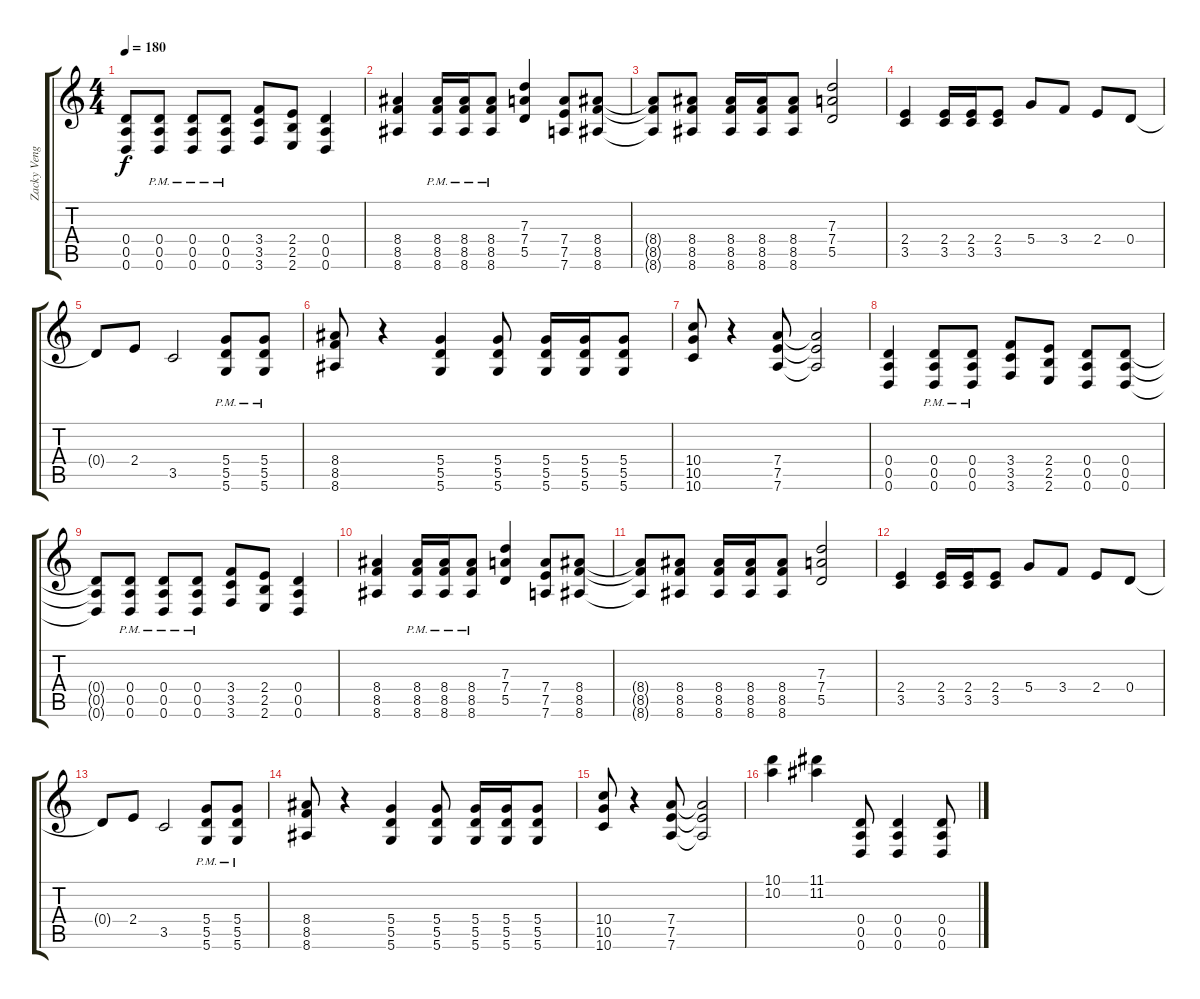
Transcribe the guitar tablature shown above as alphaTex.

\track ("Zacky Vengeance" "Zacky Veng") {instrument distortionguitar}
\staff {score tabs}
\tuning (E4 B3 G3 D3 A2 D2) {hide}
\ts (4 4)
\tempo 180
\clef g2
\ks c
(0.4{t} 0.5{t} 0.6{t}).8{dy f} (0.4{pm} 0.5{pm} 0.6{pm}).8 (0.4{pm} 0.5{pm} 0.6{pm}).8 (0.4{pm} 0.5{pm} 0.6{pm}).8 (3.4 3.5 3.6).8 (2.4 2.5 2.6).8 (0.4 0.5 0.6).4 |
(8.4 8.5 8.6).4 (8.4{pm} 8.5{pm} 8.6{pm}).16 (8.4{pm} 8.5{pm} 8.6{pm}).16 (8.4{pm} 8.5{pm} 8.6{pm}).8 (7.3 7.4 5.5).4 (7.4 7.5 7.6).8 (8.4 8.5 8.6).8 |
(8.4{t} 8.5{t} 8.6{t}).8 (8.4 8.5 8.6).8 (8.4 8.5 8.6).16 (8.4 8.5 8.6).16 (8.4 8.5 8.6).8 (7.3 7.4 5.5).2 |
(2.4 3.5).4 (2.4 3.5).16 (2.4 3.5).16 (2.4 3.5).8 5.4.8 3.4.8 2.4.8 0.4.8 |
0.4{t}.8 2.4.8 3.5.2 (5.4{pm} 5.5{pm} 5.6{pm}).8 (5.4{pm} 5.5{pm} 5.6{pm}).8 |
(8.4 8.5 8.6).8 r.4 (5.4 5.5 5.6).4 (5.4 5.5 5.6).8 (5.4 5.5 5.6).16 (5.4 5.5 5.6).16 (5.4 5.5 5.6).8 |
(10.4 10.5 10.6).8 r.4 (7.4 7.5 7.6).8 (7.4{t} 7.5{t} 7.6{t}).2 |
(0.4 0.5 0.6).4 (0.4{pm} 0.5{pm} 0.6{pm}).8 (0.4{pm} 0.5{pm} 0.6{pm}).8 (3.4 3.5 3.6).8 (2.4 2.5 2.6).8 (0.4 0.5 0.6).8 (0.4 0.5 0.6).8 |
(0.4{t} 0.5{t} 0.6{t}).8 (0.4{pm} 0.5{pm} 0.6{pm}).8 (0.4{pm} 0.5{pm} 0.6{pm}).8 (0.4{pm} 0.5{pm} 0.6{pm}).8 (3.4 3.5 3.6).8 (2.4 2.5 2.6).8 (0.4 0.5 0.6).4 |
(8.4 8.5 8.6).4 (8.4{pm} 8.5{pm} 8.6{pm}).16 (8.4{pm} 8.5{pm} 8.6{pm}).16 (8.4{pm} 8.5{pm} 8.6{pm}).8 (7.3 7.4 5.5).4 (7.4 7.5 7.6).8 (8.4 8.5 8.6).8 |
(8.4{t} 8.5{t} 8.6{t}).8 (8.4 8.5 8.6).8 (8.4 8.5 8.6).16 (8.4 8.5 8.6).16 (8.4 8.5 8.6).8 (7.3 7.4 5.5).2 |
(2.4 3.5).4 (2.4 3.5).16 (2.4 3.5).16 (2.4 3.5).8 5.4.8 3.4.8 2.4.8 0.4.8 |
0.4{t}.8 2.4.8 3.5.2 (5.4{pm} 5.5{pm} 5.6{pm}).8 (5.4{pm} 5.5{pm} 5.6{pm}).8 |
(8.4 8.5 8.6).8 r.4 (5.4 5.5 5.6).4 (5.4 5.5 5.6).8 (5.4 5.5 5.6).16 (5.4 5.5 5.6).16 (5.4 5.5 5.6).8 |
(10.4 10.5 10.6).8 r.4 (7.4 7.5 7.6).8 (7.4{t} 7.5{t} 7.6{t}).2 |
(10.1 10.2).4 (11.1 11.2).4 (0.4 0.5 0.6).8 (0.4 0.5 0.6).4 (0.4 0.5 0.6).8
